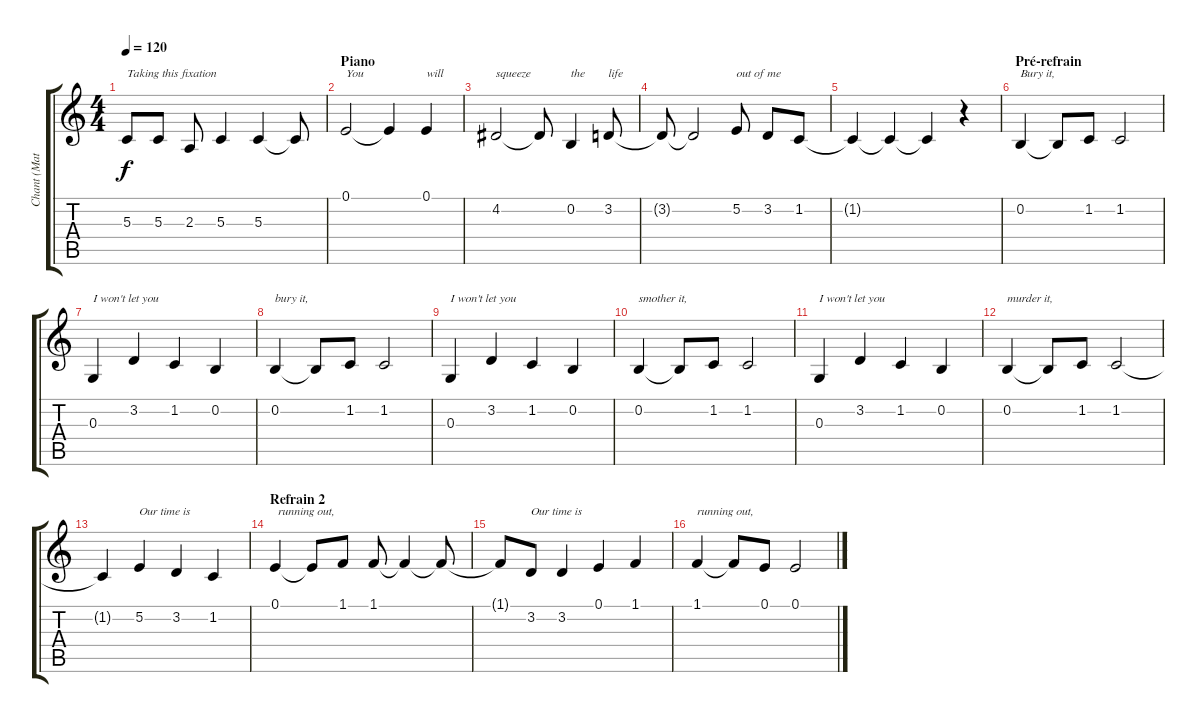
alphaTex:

\track ("Chant (Matthew Bellamy)" "Chant (Mat") {instrument brasssection}
\staff {score tabs}
\tuning (E4 B3 G3 D3 A2 E2) {hide}
\ts (4 4)
\tempo 120
\clef g2
\ks c
5.3.8{txt "Taking this fixation" dy f} 5.3.8 2.3.8 5.3.4 5.3.4 5.3{t}.8 |
\section ("" "Piano")
0.1.2{txt "You"} 0.1{t}.4 0.1.4{txt "will"} |
4.2.2{txt "squeeze "} 4.2{t}.8 0.2.4{txt "the"} 3.2.8{txt "life"} |
3.2{t}.8 3.2{t}.2 5.2.8{txt "out of me"} 3.2.8 1.2.8 |
1.2{t}.4 1.2{t}.4 1.2{t}.4 r.4 |
\section ("" "Pré-refrain")
0.2.4{txt "Bury it,"} 0.2{t}.8 1.2.8 1.2.2 |
0.3.4{txt "I won't let you "} 3.2.4 1.2.4 0.2.4 |
0.2.4{txt "bury it,"} 0.2{t}.8 1.2.8 1.2.2 |
0.3.4{txt "I won't let you"} 3.2.4 1.2.4 0.2.4 |
0.2.4{txt "smother it,"} 0.2{t}.8 1.2.8 1.2.2 |
0.3.4{txt "I won't let you"} 3.2.4 1.2.4 0.2.4 |
0.2.4{txt "murder it,"} 0.2{t}.8 1.2.8 1.2.2 |
1.2{t}.4 5.2.4{txt "Our time is "} 3.2.4 1.2.4 |
\section ("" "Refrain 2")
0.1.4{txt " running out,"} 0.1{t}.8 1.1.8 1.1.8 1.1{t}.4 1.1{t}.8 |
1.1{t}.8 3.2.8{txt "Our time is"} 3.2.4 0.1.4 1.1.4 |
1.1.4{txt "running out,"} 1.1{t}.8 0.1.8 0.1.2
